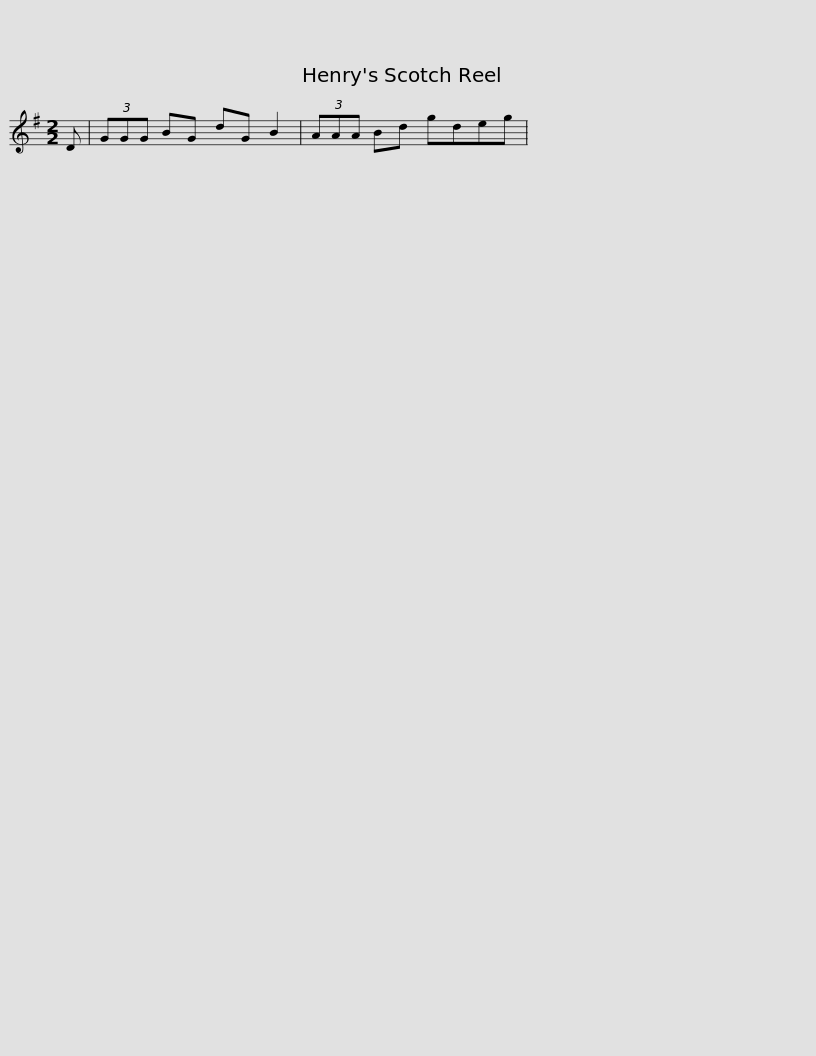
X:1
L:1/8
M:2/2
I:linebreak $
K:G
V:1 treble
V:1
 D | (3GGG BG dG B2 | (3AAA Bd gdeg | %3
